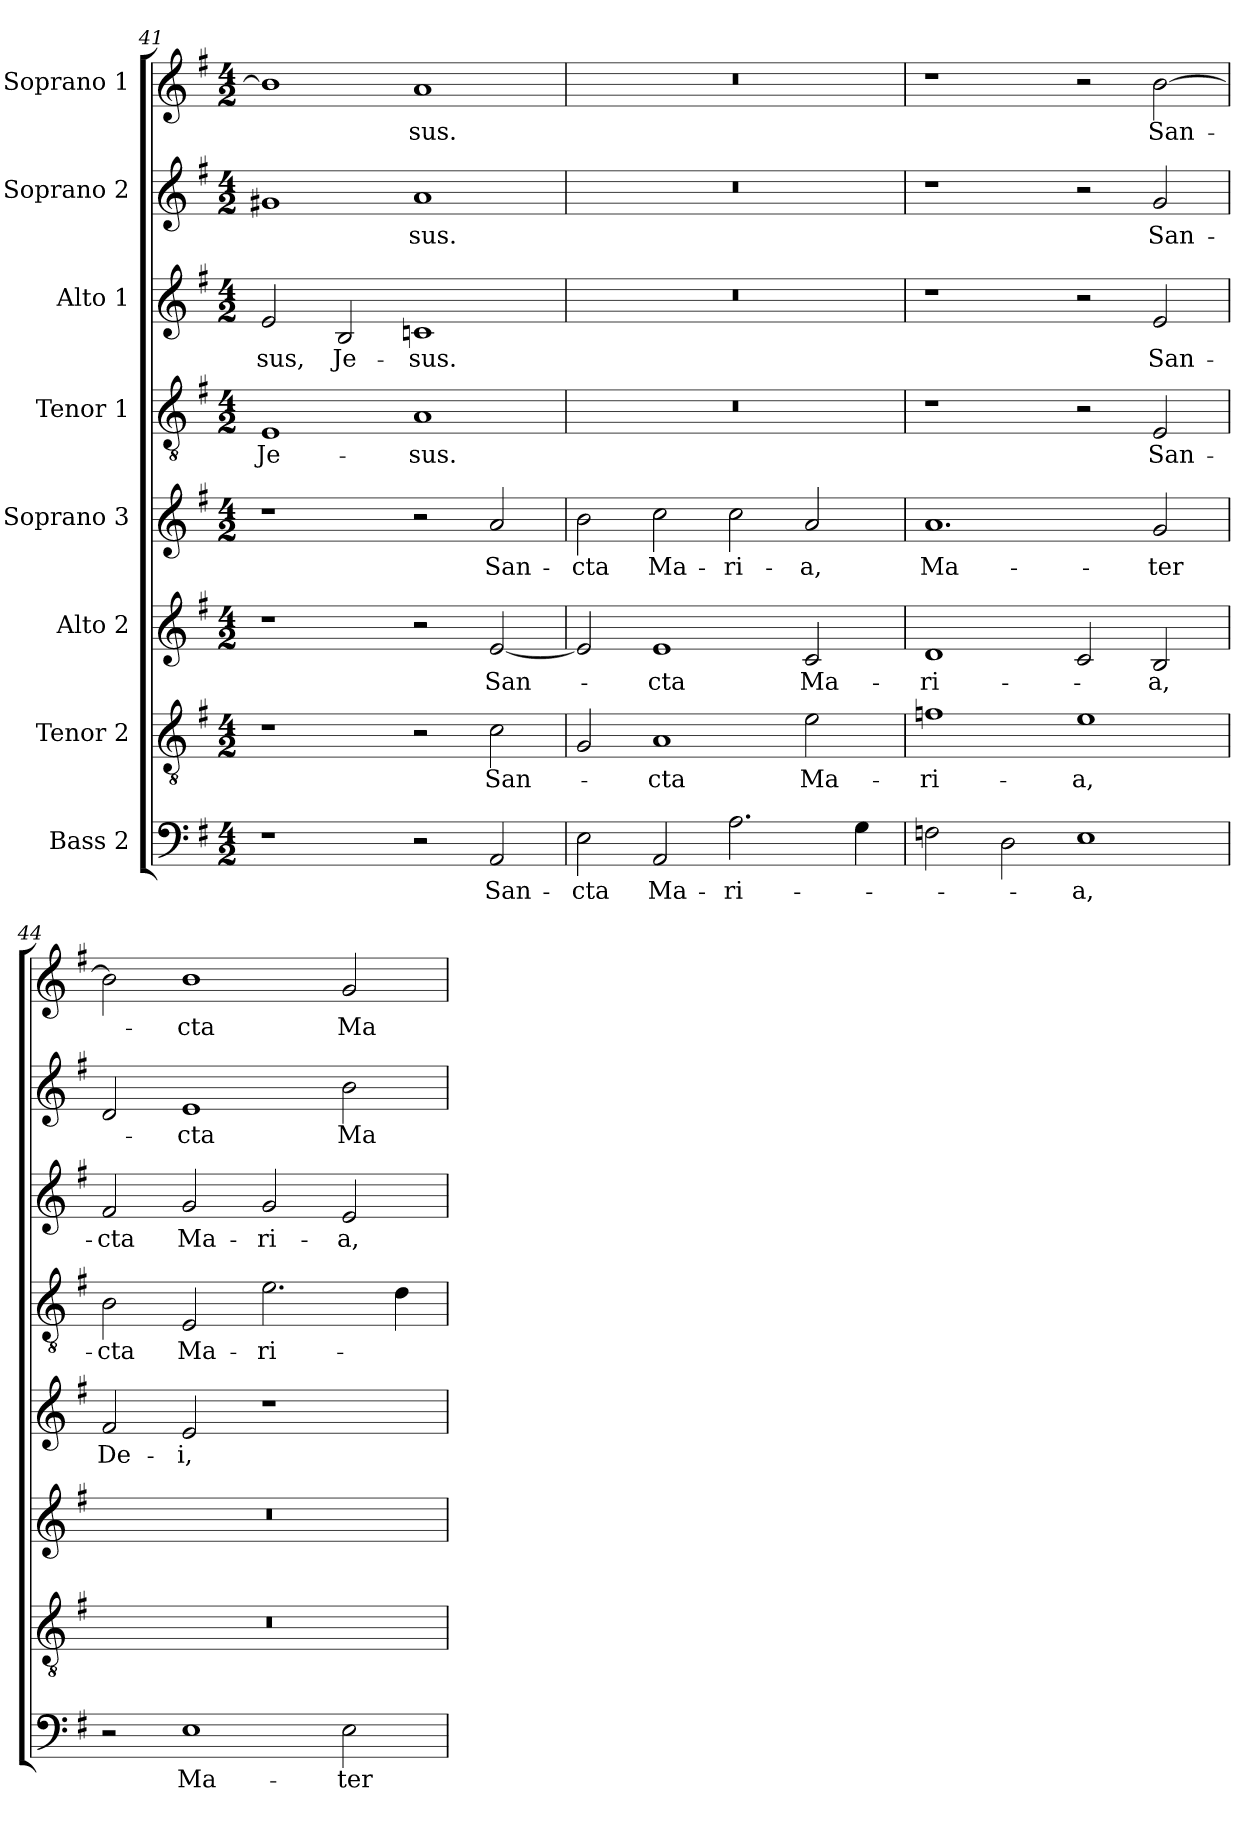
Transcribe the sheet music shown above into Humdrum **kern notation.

**kern	**text	**kern	**text	**kern	**text	**kern	**text	**kern	**text	**kern	**text	**kern	**text	**kern	**text
*part8	*part8	*part7	*part7	*part6	*part6	*part5	*part5	*part4	*part4	*part3	*part3	*part2	*part2	*part1	*part1
*staff8	*staff8	*staff7	*staff7	*staff6	*staff6	*staff5	*staff5	*staff4	*staff4	*staff3	*staff3	*staff2	*staff2	*staff1	*staff1
*I"Bass 2	*	*I"Tenor 2	*	*I"Alto 2	*	*I"Soprano 3	*	*I"Tenor 1	*	*I"Alto 1	*	*I"Soprano 2	*	*I"Soprano 1	*
*clefF4	*	*clefGv2	*	*clefG2	*	*clefG2	*	*clefGv2	*	*clefG2	*	*clefG2	*	*clefG2	*
*k[f#]	*	*k[f#]	*	*k[f#]	*	*k[f#]	*	*k[f#]	*	*k[f#]	*	*k[f#]	*	*k[f#]	*
*e:	*	*e:	*	*e:	*	*e:	*	*e:	*	*e:	*	*e:	*	*e:	*
*M4/2	*	*M4/2	*	*M4/2	*	*M4/2	*	*M4/2	*	*M4/2	*	*M4/2	*	*M4/2	*
=41	=41	=41	=41	=41	=41	=41	=41	=41	=41	=41	=41	=41	=41	=41	=41
1r	.	1r	.	1r	.	1r	.	1E	Je-	2e/	-sus,	1g#X	.	1b]	.
.	.	.	.	.	.	.	.	.	.	2B/	Je-	.	.	.	.
2r	.	2r	.	2r	.	2r	.	1A	-sus.	1cn	-sus.	1a	-sus.	1a	-sus.
2AA/	San-	2c\	San-	[2e/	San-	2a/	San-	.	.	.	.	.	.	.	.
=42	=42	=42	=42	=42	=42	=42	=42	=42	=42	=42	=42	=42	=42	=42	=42
2E\	-cta	2G/	.	2e/]	.	2b\	-cta	0r	.	0r	.	0r	.	0r	.
2AA/	Ma-	1A	-cta	1e	-cta	2cc\	Ma-	.	.	.	.	.	.	.	.
2.A\	-ri-	.	.	.	.	2cc\	-ri-	.	.	.	.	.	.	.	.
.	.	2e\	Ma-	2c/	Ma-	2a/	-a,	.	.	.	.	.	.	.	.
4G\	.	.	.	.	.	.	.	.	.	.	.	.	.	.	.
!!LO:PB:g=z
=43	=43	=43	=43	=43	=43	=43	=43	=43	=43	=43	=43	=43	=43	=43	=43
2Fn\	.	1fn	-ri-	1d	-ri-	1.a	Ma-	1r	.	1r	.	1r	.	1r	.
2D\	.	.	.	.	.	.	.	.	.	.	.	.	.	.	.
1E	-a,	1e	-a,	2c/	.	.	.	2r	.	2r	.	2r	.	2r	.
.	.	.	.	2B/	-a,	2g/	-ter	2E/	San-	2e/	San-	2g/	San-	[2b\	San-
=44	=44	=44	=44	=44	=44	=44	=44	=44	=44	=44	=44	=44	=44	=44	=44
2r	.	0r	.	0r	.	2f#/	De-	2B\	-cta	2f#/	-cta	2d/	.	2b\]	.
1E	Ma-	.	.	.	.	2e/	-i,	2E/	Ma-	2g/	Ma-	1e	-cta	1b	-cta
.	.	.	.	.	.	1r	.	2.e\	-ri-	2g/	-ri-	.	.	.	.
2E\	-ter	.	.	.	.	.	.	.	.	2e/	-a,	2b\	Ma-	2g/	Ma-
.	.	.	.	.	.	.	.	4d\	.	.	.	.	.	.	.
=	=	=	=	=	=	=	=	=	=	=	=	=	=	=	=
*-	*-	*-	*-	*-	*-	*-	*-	*-	*-	*-	*-	*-	*-	*-	*-
